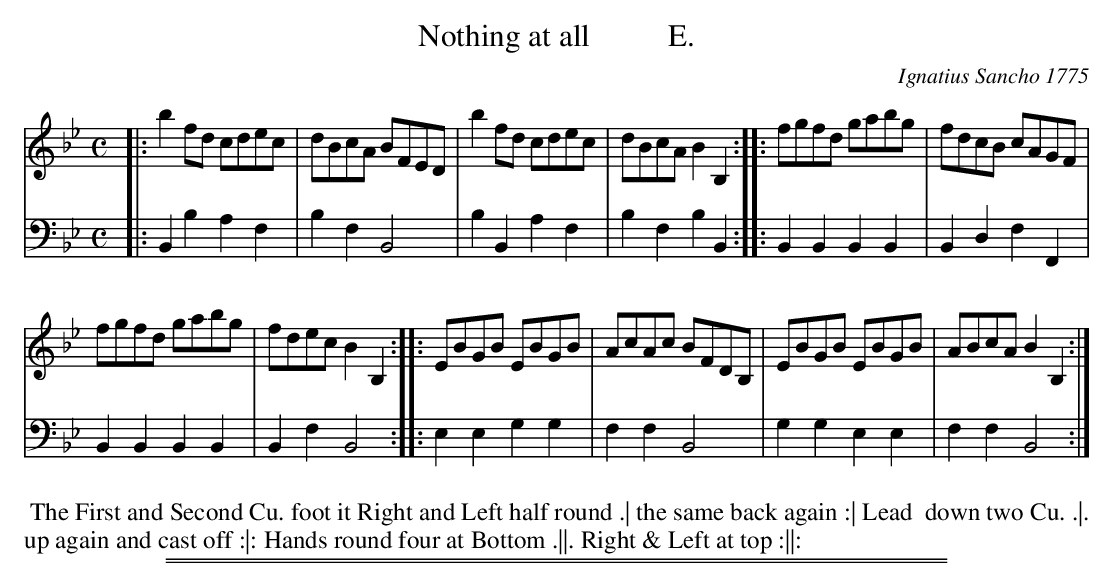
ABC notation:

X:1
T: Nothing at all          E.
C: Ignatius Sancho 1775
M: C
L: 1/8
K: Bb
V: 1 brace=2 % staves=2
V: 2 clef=bass middle=d
[V:1] |: b2fd cdec | dBcA BFED | b2fd cdec | dBcA B2B,2 :: fgfd gabg | fdcB cAGF |
[V:2] |: B2b2 a2f2 | b2f2 B4 | b2B2 a2f2 | b2f2 b2B2 :: B2B2 B2B2 | B2d2 f2F2 |
[V:1] fgfd gabg | fdec B2B,2 :: EBGB EBGB | AcAc BFDB, | EBGB EBGB | ABcA B2B,2 :|
[V:2] B2B2 B2B2 | B2f2 B4 :: e2e2 g2g2 | f2f2 B4 | g2g2 e2e2 | f2f2 B4 :|
